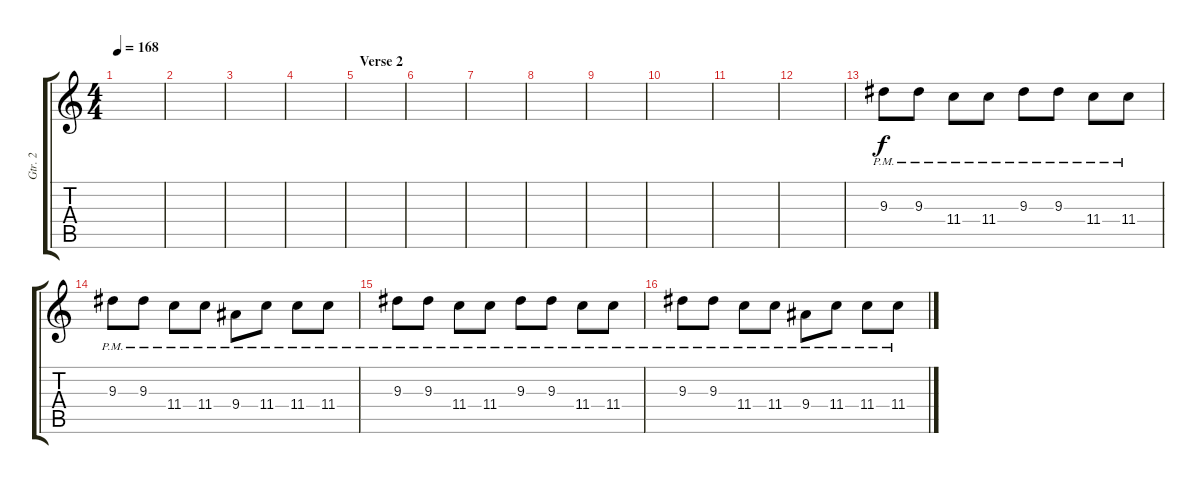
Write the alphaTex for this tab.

\track ("Gtr. 2" "Gtr. 2") {instrument distortionguitar}
\staff {score tabs}
\tuning (Eb4 Bb3 Gb3 Db3 Ab2 Db2) {hide}
\ts (4 4)
\tempo 168
\clef g2
\ks aminor
|
|
|
|
\section ("" "Verse 2")
|
|
|
|
|
|
|
|
9.3{pm}.8 9.3{pm}.8 11.4{pm}.8 11.4{pm}.8 9.3{pm}.8 9.3{pm}.8 11.4{pm}.8 11.4{pm}.8 |
9.3{pm}.8 9.3{pm}.8 11.4{pm}.8 11.4{pm}.8 9.4{pm}.8 11.4{pm}.8 11.4{pm}.8 11.4{pm}.8 |
9.3{pm}.8 9.3{pm}.8 11.4{pm}.8 11.4{pm}.8 9.3{pm}.8 9.3{pm}.8 11.4{pm}.8 11.4{pm}.8 |
9.3{pm}.8 9.3{pm}.8 11.4{pm}.8 11.4{pm}.8 9.4{pm}.8 11.4{pm}.8 11.4{pm}.8 11.4{pm}.8
